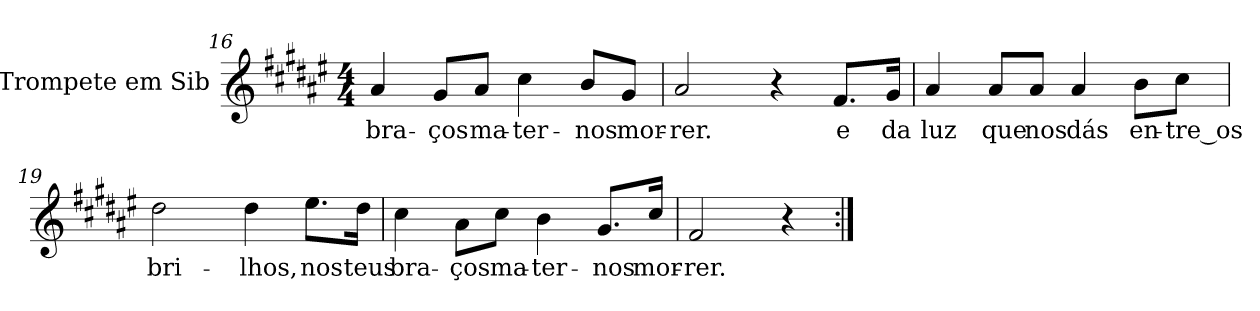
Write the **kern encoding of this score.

**kern	**text
*part1	*part1
*staff1	*staff1
*I"Trompete em Sib	*
*I'Tpte.	*
!!LO:LB:g=z
*clefG2	*
*ITrd1c2	*
*k[f#c#g#d#]	*
*E:	*
*M4/4	*
=16	=16
!	!LO:LY:b:color=#000000
4g#i/	bra-
!	!LO:LY:b:color=#000000
8f#i/L	-ços
!	!LO:LY:b:color=#000000
8g#i/J	ma-
!	!LO:LY:b:color=#000000
4bi\	-ter-
!	!LO:LY:b:color=#000000
8ai/L	-nos
!	!LO:LY:b:color=#000000
8f#i/J	mor-
=17	=17
!	!LO:LY:b:color=#000000
2g#i/	-rer.
4r	.
!	!LO:LY:b:color=#000000
8.ei/L	e
!	!LO:LY:b:color=#000000
16f#i/Jk	da
=18	=18
!	!LO:LY:b:color=#000000
4g#i/	luz
!	!LO:LY:b:color=#000000
8g#i/L	que
!	!LO:LY:b:color=#000000
8g#i/J	nos
!	!LO:LY:b:color=#000000
4g#i/	dás
!	!LO:LY:b:color=#000000
8ai\L	en-
!	!LO:LY:b:color=#000000
8bi\J	-tre_os
!!LO:LB:g=z
=19	=19
!	!LO:LY:b:color=#000000
2cc#i\	bri-
!	!LO:LY:b:color=#000000
4cc#i\	-lhos,
!	!LO:LY:b:color=#000000
8.dd#i\L	nos
!	!LO:LY:b:color=#000000
16cc#i\Jk	teus
=20	=20
!	!LO:LY:b:color=#000000
4bi\	bra-
!	!LO:LY:b:color=#000000
8g#i\L	-ços
!	!LO:LY:b:color=#000000
8bi\J	ma-
!	!LO:LY:b:color=#000000
4ai\	-ter-
!	!LO:LY:b:color=#000000
8.f#i/L	-nos
!	!LO:LY:b:color=#000000
16bi/Jk	mor-
=21	=21
!	!LO:LY:b:color=#000000
2ei/	-rer.
4r	.
=:|!	=:|!
*-	*-
